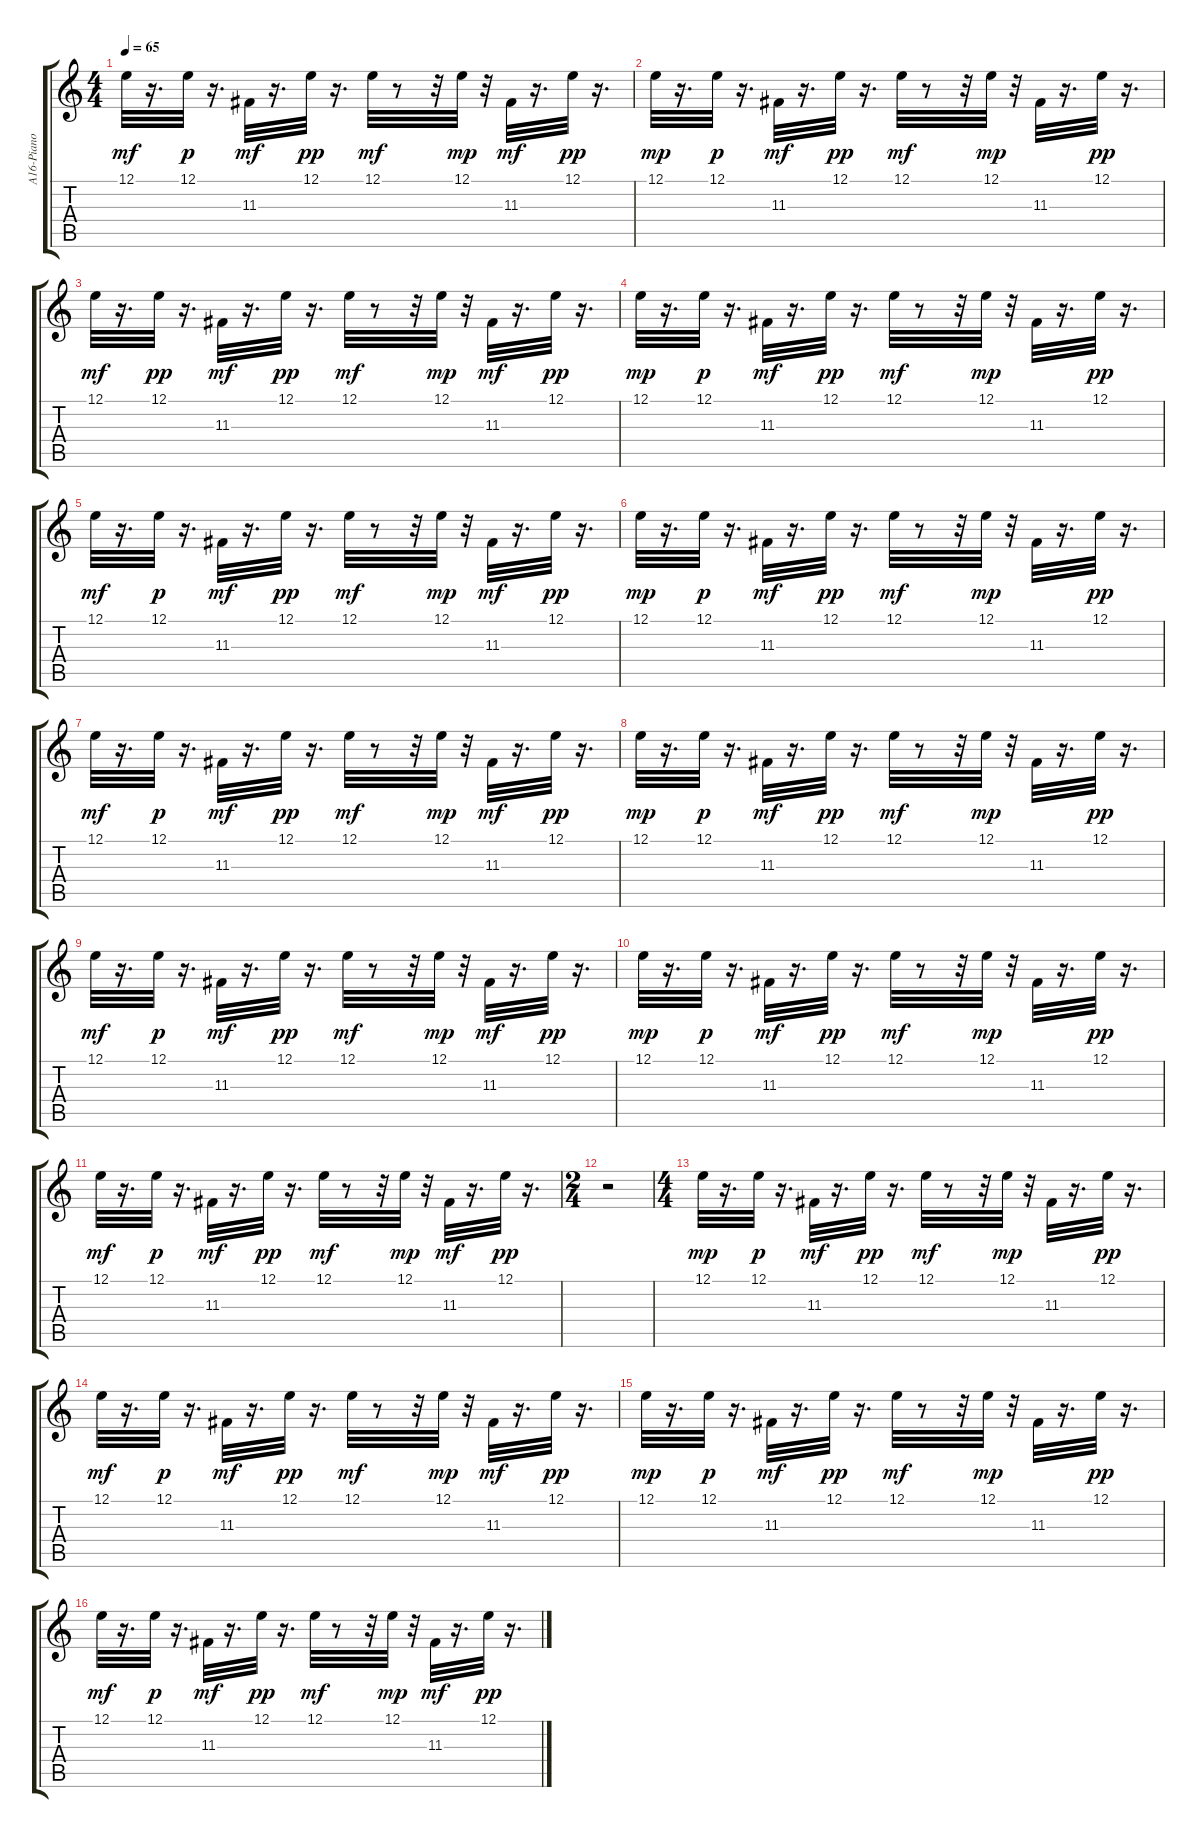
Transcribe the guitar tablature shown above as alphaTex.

\track ("A16-Piano 1     " "A16-Piano ") {instrument brightacousticpiano}
\staff {score tabs}
\tuning (E4 B3 G3 D3 A2 E2) {hide}
\ts (4 4)
\tempo 65
\clef g2
\ks c
12.1.32{dy mf} r.16{d} 12.1.32{dy p} r.16{d} 11.3.32{dy mf} r.16{d} 12.1.32{dy pp} r.16{d} 12.1.32{dy mf} r.8 r.32 12.1.32{dy mp} r.32 11.3.32{dy mf} r.16{d} 12.1.32{dy pp} r.16{d} |
12.1.32{dy mp} r.16{d} 12.1.32{dy p} r.16{d} 11.3.32{dy mf} r.16{d} 12.1.32{dy pp} r.16{d} 12.1.32{dy mf} r.8 r.32 12.1.32{dy mp} r.32 11.3.32 r.16{d} 12.1.32{dy pp} r.16{d} |
12.1.32{dy mf} r.16{d} 12.1.32{dy pp} r.16{d} 11.3.32{dy mf} r.16{d} 12.1.32{dy pp} r.16{d} 12.1.32{dy mf} r.8 r.32 12.1.32{dy mp} r.32 11.3.32{dy mf} r.16{d} 12.1.32{dy pp} r.16{d} |
12.1.32{dy mp} r.16{d} 12.1.32{dy p} r.16{d} 11.3.32{dy mf} r.16{d} 12.1.32{dy pp} r.16{d} 12.1.32{dy mf} r.8 r.32 12.1.32{dy mp} r.32 11.3.32 r.16{d} 12.1.32{dy pp} r.16{d} |
12.1.32{dy mf} r.16{d} 12.1.32{dy p} r.16{d} 11.3.32{dy mf} r.16{d} 12.1.32{dy pp} r.16{d} 12.1.32{dy mf} r.8 r.32 12.1.32{dy mp} r.32 11.3.32{dy mf} r.16{d} 12.1.32{dy pp} r.16{d} |
12.1.32{dy mp} r.16{d} 12.1.32{dy p} r.16{d} 11.3.32{dy mf} r.16{d} 12.1.32{dy pp} r.16{d} 12.1.32{dy mf} r.8 r.32 12.1.32{dy mp} r.32 11.3.32 r.16{d} 12.1.32{dy pp} r.16{d} |
12.1.32{dy mf} r.16{d} 12.1.32{dy p} r.16{d} 11.3.32{dy mf} r.16{d} 12.1.32{dy pp} r.16{d} 12.1.32{dy mf} r.8 r.32 12.1.32{dy mp} r.32 11.3.32{dy mf} r.16{d} 12.1.32{dy pp} r.16{d} |
12.1.32{dy mp} r.16{d} 12.1.32{dy p} r.16{d} 11.3.32{dy mf} r.16{d} 12.1.32{dy pp} r.16{d} 12.1.32{dy mf} r.8 r.32 12.1.32{dy mp} r.32 11.3.32 r.16{d} 12.1.32{dy pp} r.16{d} |
12.1.32{dy mf} r.16{d} 12.1.32{dy p} r.16{d} 11.3.32{dy mf} r.16{d} 12.1.32{dy pp} r.16{d} 12.1.32{dy mf} r.8 r.32 12.1.32{dy mp} r.32 11.3.32{dy mf} r.16{d} 12.1.32{dy pp} r.16{d} |
12.1.32{dy mp} r.16{d} 12.1.32{dy p} r.16{d} 11.3.32{dy mf} r.16{d} 12.1.32{dy pp} r.16{d} 12.1.32{dy mf} r.8 r.32 12.1.32{dy mp} r.32 11.3.32 r.16{d} 12.1.32{dy pp} r.16{d} |
12.1.32{dy mf} r.16{d} 12.1.32{dy p} r.16{d} 11.3.32{dy mf} r.16{d} 12.1.32{dy pp} r.16{d} 12.1.32{dy mf} r.8 r.32 12.1.32{dy mp} r.32 11.3.32{dy mf} r.16{d} 12.1.32{dy pp} r.16{d} |
\ts (2 4)
r.2 |
\ts (4 4)
12.1.32{dy mp} r.16{d} 12.1.32{dy p} r.16{d} 11.3.32{dy mf} r.16{d} 12.1.32{dy pp} r.16{d} 12.1.32{dy mf} r.8 r.32 12.1.32{dy mp} r.32 11.3.32 r.16{d} 12.1.32{dy pp} r.16{d} |
12.1.32{dy mf} r.16{d} 12.1.32{dy p} r.16{d} 11.3.32{dy mf} r.16{d} 12.1.32{dy pp} r.16{d} 12.1.32{dy mf} r.8 r.32 12.1.32{dy mp} r.32 11.3.32{dy mf} r.16{d} 12.1.32{dy pp} r.16{d} |
12.1.32{dy mp} r.16{d} 12.1.32{dy p} r.16{d} 11.3.32{dy mf} r.16{d} 12.1.32{dy pp} r.16{d} 12.1.32{dy mf} r.8 r.32 12.1.32{dy mp} r.32 11.3.32 r.16{d} 12.1.32{dy pp} r.16{d} |
12.1.32{dy mf} r.16{d} 12.1.32{dy p} r.16{d} 11.3.32{dy mf} r.16{d} 12.1.32{dy pp} r.16{d} 12.1.32{dy mf} r.8 r.32 12.1.32{dy mp} r.32 11.3.32{dy mf} r.16{d} 12.1.32{dy pp} r.16{d}
